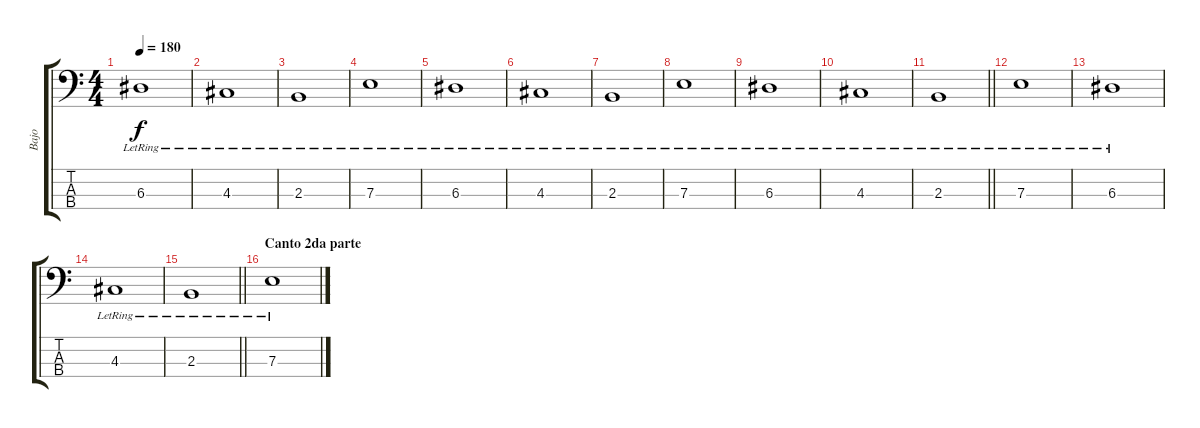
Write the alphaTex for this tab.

\track ("Bajo" "Bajo") {instrument electricbassfinger}
\staff {score tabs}
\tuning (G2 D2 A1 E1) {hide}
\ts (4 4)
\tempo 180
\clef f4
\ks c
6.3{lr}.1{dy f} |
4.3{lr}.1 |
2.3{lr}.1 |
7.3{lr}.1 |
6.3{lr}.1 |
4.3{lr}.1 |
2.3{lr}.1 |
7.3{lr}.1 |
6.3{lr}.1 |
4.3{lr}.1 |
\barLineRight lightlight
2.3{lr}.1 |
7.3{lr}.1 |
6.3{lr}.1 |
4.3{lr}.1 |
\barLineRight lightlight
2.3{lr}.1 |
\section ("" "Canto 2da parte")
7.3{lr}.1
